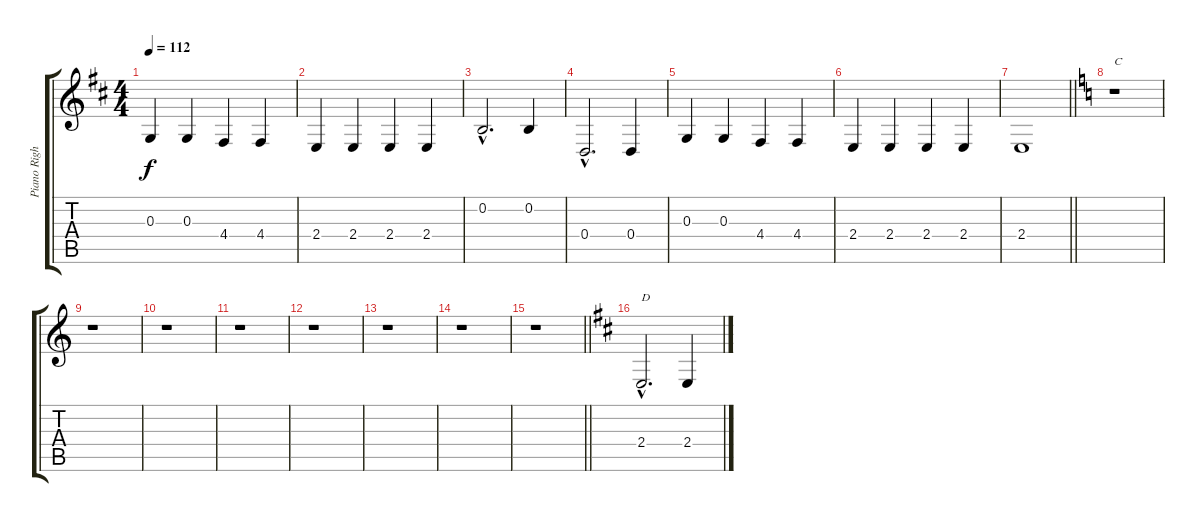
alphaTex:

\track ("Piano Right Hand" "Piano Righ") {instrument acousticgrandpiano}
\staff {score tabs}
\tuning (E4 B3 G3 D3 A2 E2) {hide}
\ts (4 4)
\tempo 112
\clef g2
\ks d
0.3.4{dy f} 0.3.4 4.4.4 4.4.4 |
2.4.4 2.4.4 2.4.4 2.4.4 |
0.2{hac}.2{d} 0.2.4 |
0.4{hac}.2{d} 0.4.4 |
0.3.4 0.3.4 4.4.4 4.4.4 |
2.4.4 2.4.4 2.4.4 2.4.4 |
\barLineRight lightlight
2.4.1 |
\ks c
r.1{txt "C"} |
r.1 |
r.1 |
r.1 |
r.1 |
r.1 |
r.1 |
\barLineRight lightlight
r.1 |
\ks d
2.4{hac}.2{d txt "D"} 2.4.4
